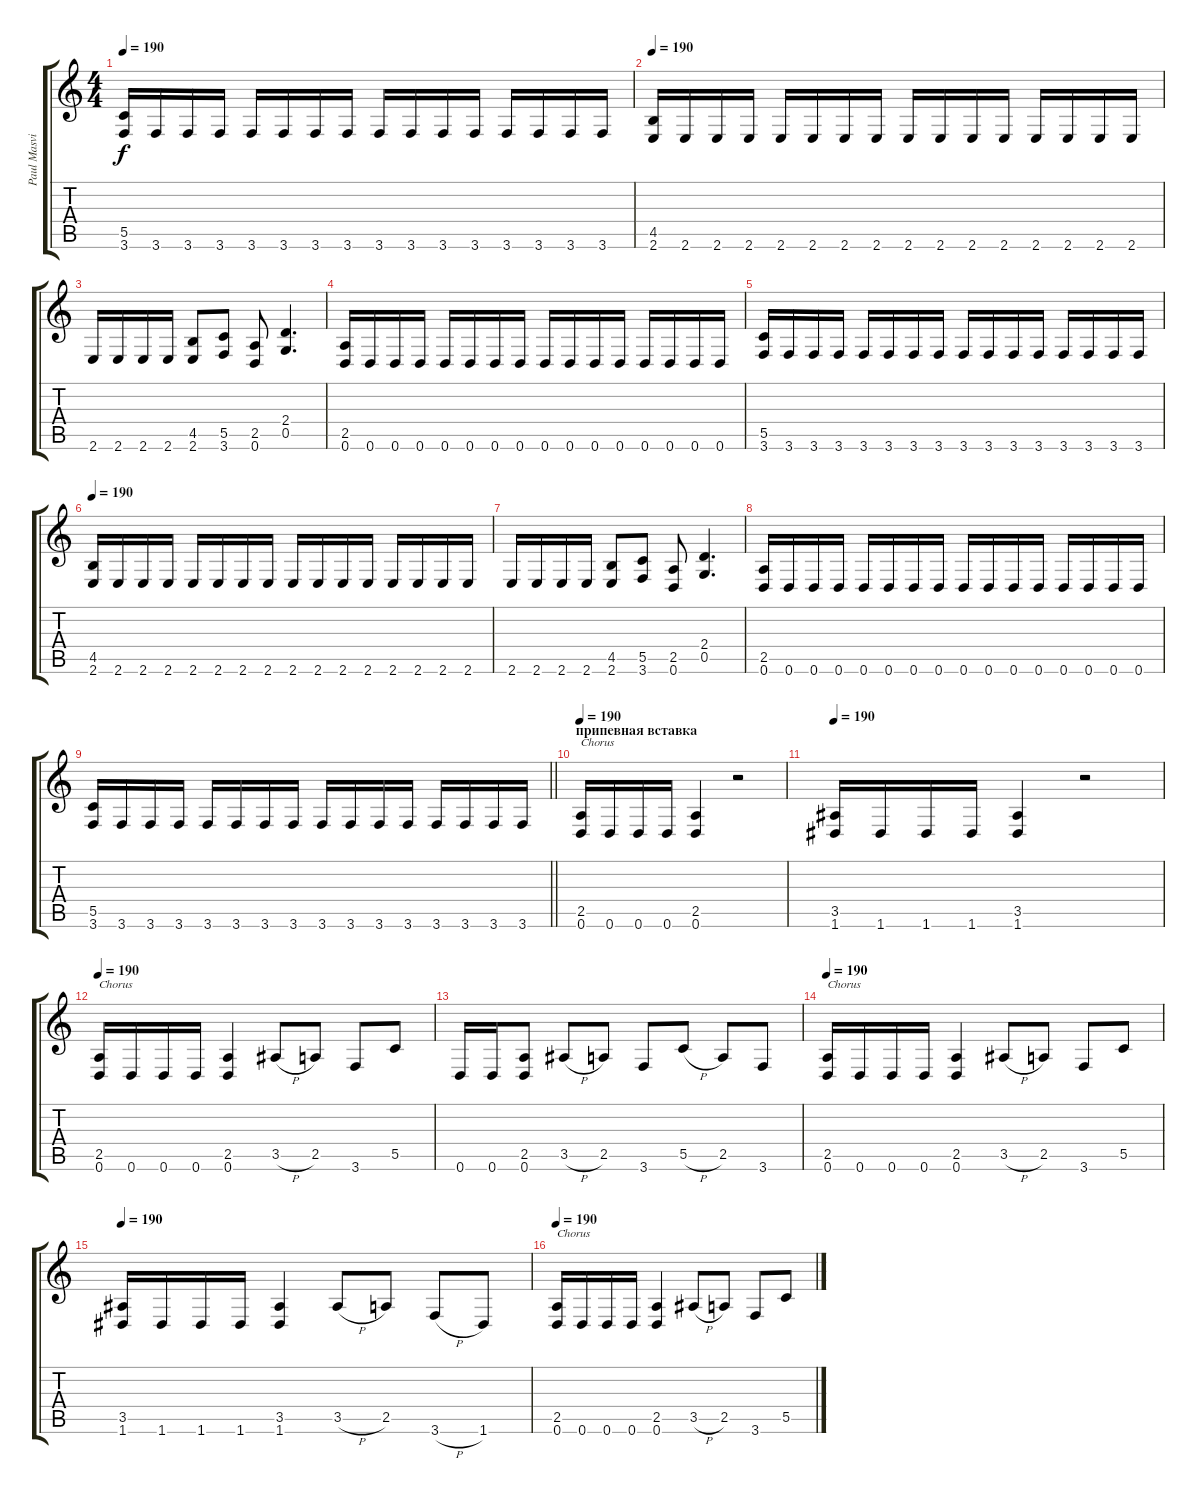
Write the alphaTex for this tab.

\track ("Paul Masvidal" "Paul Masvi") {instrument distortionguitar}
\staff {score tabs}
\tuning (D4 A3 F3 C3 G2 D2) {hide}
\ts (4 4)
\tempo 190
\clef g2
\ks c
(5.5 3.6).16{dy f} 3.6.16 3.6.16 3.6.16 3.6.16 3.6.16 3.6.16 3.6.16 3.6.16 3.6.16 3.6.16 3.6.16 3.6.16 3.6.16 3.6.16 3.6.16 |
\tempo 190
(4.5 2.6).16 2.6.16 2.6.16 2.6.16 2.6.16 2.6.16 2.6.16 2.6.16 2.6.16 2.6.16 2.6.16 2.6.16 2.6.16 2.6.16 2.6.16 2.6.16 |
2.6.16 2.6.16 2.6.16 2.6.16 (4.5 2.6).8 (5.5 3.6).8 (2.5 0.6).8 (2.4 0.5).4{d} |
(2.5 0.6).16 0.6.16 0.6.16 0.6.16 0.6.16 0.6.16 0.6.16 0.6.16 0.6.16 0.6.16 0.6.16 0.6.16 0.6.16 0.6.16 0.6.16 0.6.16 |
(5.5 3.6).16 3.6.16 3.6.16 3.6.16 3.6.16 3.6.16 3.6.16 3.6.16 3.6.16 3.6.16 3.6.16 3.6.16 3.6.16 3.6.16 3.6.16 3.6.16 |
\tempo 190
(4.5 2.6).16 2.6.16 2.6.16 2.6.16 2.6.16 2.6.16 2.6.16 2.6.16 2.6.16 2.6.16 2.6.16 2.6.16 2.6.16 2.6.16 2.6.16 2.6.16 |
2.6.16 2.6.16 2.6.16 2.6.16 (4.5 2.6).8 (5.5 3.6).8 (2.5 0.6).8 (2.4 0.5).4{d} |
(2.5 0.6).16 0.6.16 0.6.16 0.6.16 0.6.16 0.6.16 0.6.16 0.6.16 0.6.16 0.6.16 0.6.16 0.6.16 0.6.16 0.6.16 0.6.16 0.6.16 |
\barLineRight lightlight
(5.5 3.6).16 3.6.16 3.6.16 3.6.16 3.6.16 3.6.16 3.6.16 3.6.16 3.6.16 3.6.16 3.6.16 3.6.16 3.6.16 3.6.16 3.6.16 3.6.16 |
\section ("" "припевная вставка")
\tempo 190
(2.5 0.6).16{txt "Chorus"} 0.6.16 0.6.16 0.6.16 (2.5 0.6).4 r.2 |
\tempo 190
(3.5 1.6).16 1.6.16 1.6.16 1.6.16 (3.5 1.6).4 r.2 |
\tempo 190
(2.5 0.6).16{txt "Chorus"} 0.6.16 0.6.16 0.6.16 (2.5 0.6).4 3.5{h}.8 2.5.8 3.6.8 5.5.8 |
0.6.16 0.6.16 (2.5 0.6).8 3.5{h}.8 2.5.8 3.6.8 5.5{h}.8 2.5.8 3.6.8 |
\tempo 190
(2.5 0.6).16{txt "Chorus"} 0.6.16 0.6.16 0.6.16 (2.5 0.6).4 3.5{h}.8 2.5.8 3.6.8 5.5.8 |
\tempo 190
(3.5 1.6).16 1.6.16 1.6.16 1.6.16 (3.5 1.6).4 3.5{h}.8 2.5.8 3.6{h}.8 1.6.8 |
\tempo 190
(2.5 0.6).16{txt "Chorus"} 0.6.16 0.6.16 0.6.16 (2.5 0.6).4 3.5{h}.8 2.5.8 3.6.8 5.5.8
